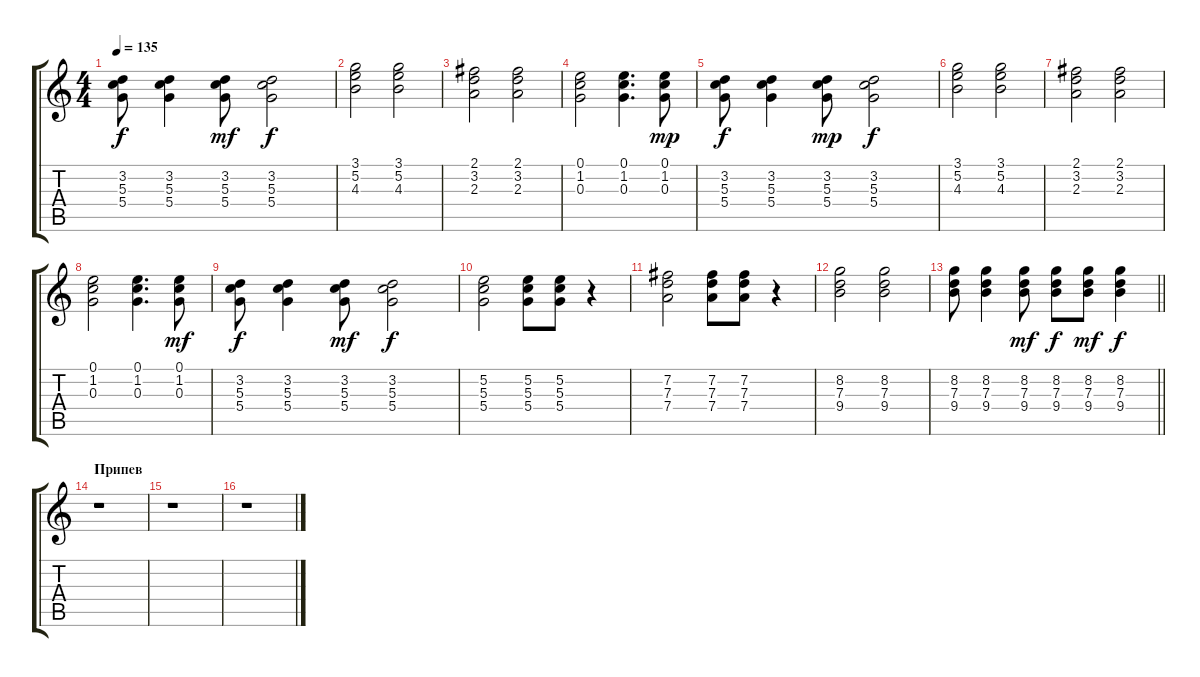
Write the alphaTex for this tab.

\track "" {instrument electricguitarclean}
\staff {score tabs}
\tuning (E4 B3 G3 D3 A2 E2) {hide}
\ts (4 4)
\tempo 135
\clef g2
\ks c
(3.2 5.3 5.4).8{dy f} (3.2 5.3 5.4).4 (3.2 5.3 5.4).8{dy mf} (3.2 5.3 5.4).2{dy f} |
(3.1 5.2 4.3).2 (3.1 5.2 4.3).2 |
(2.1 3.2 2.3).2 (2.1 3.2 2.3).2 |
(0.1 1.2 0.3).2 (0.1 1.2 0.3).4{d} (0.1 1.2 0.3).8{dy mp} |
(3.2 5.3 5.4).8{dy f} (3.2 5.3 5.4).4 (3.2 5.3 5.4).8{dy mp} (3.2 5.3 5.4).2{dy f} |
(3.1 5.2 4.3).2 (3.1 5.2 4.3).2 |
(2.1 3.2 2.3).2 (2.1 3.2 2.3).2 |
(0.1 1.2 0.3).2 (0.1 1.2 0.3).4{d} (0.1 1.2 0.3).8{dy mf} |
(3.2 5.3 5.4).8{dy f} (3.2 5.3 5.4).4 (3.2 5.3 5.4).8{dy mf} (3.2 5.3 5.4).2{dy f} |
(5.2 5.3 5.4).2 (5.2 5.3 5.4).8 (5.2 5.3 5.4).8 r.4 |
(7.2 7.3 7.4).2 (7.2 7.3 7.4).8 (7.2 7.3 7.4).8 r.4 |
(8.2 7.3 9.4).2 (8.2 7.3 9.4).2 |
\barLineRight lightlight
(8.2 7.3 9.4).8 (8.2 7.3 9.4).4 (8.2 7.3 9.4).8{dy mf} (8.2 7.3 9.4).8{dy f} (8.2 7.3 9.4).8{dy mf} (8.2 7.3 9.4).4{dy f} |
\section ("" "Припев")
r.1 |
r.1 |
r.1
